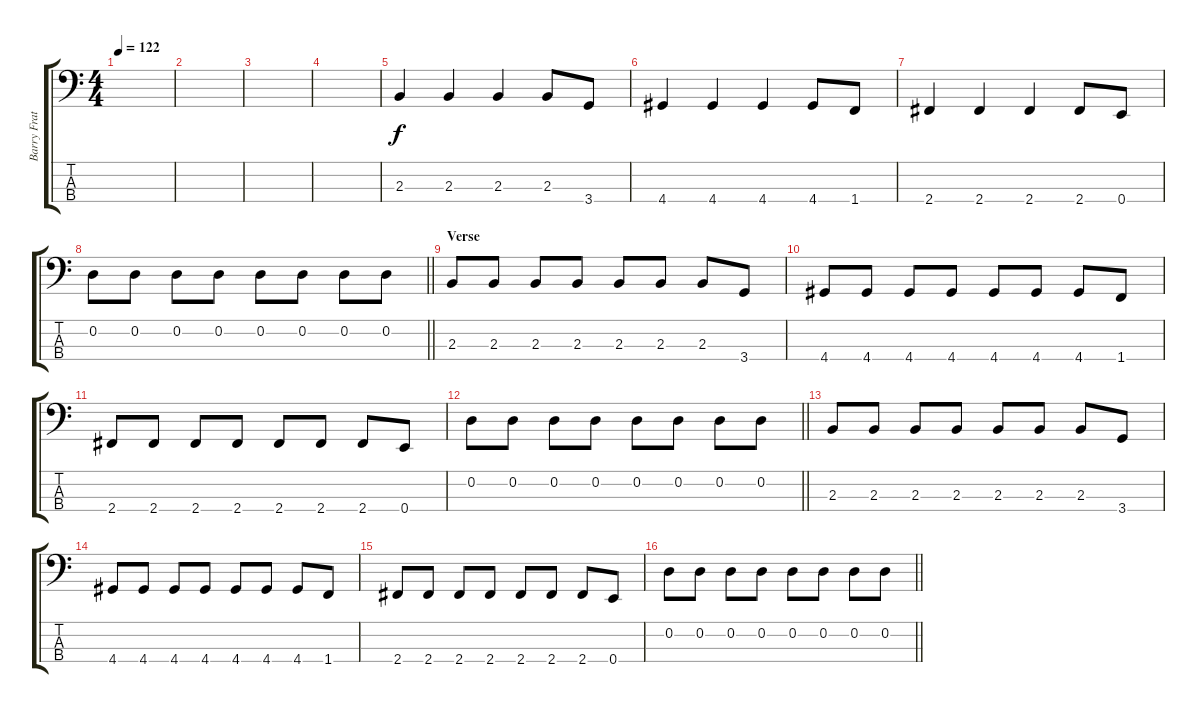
\track ("Barry Fratelli" "Barry Frat") {instrument electricbassfinger}
\staff {score tabs}
\tuning (G2 D2 A1 E1) {hide}
\ts (4 4)
\tempo 122
\clef f4
\ks c
|
|
|
|
2.3.4 2.3.4 2.3.4 2.3.8 3.4.8 |
4.4.4 4.4.4 4.4.4 4.4.8 1.4.8 |
2.4.4 2.4.4 2.4.4 2.4.8 0.4.8 |
\barLineRight lightlight
0.2.8 0.2.8 0.2.8 0.2.8 0.2.8 0.2.8 0.2.8 0.2.8 |
\section ("" "Verse")
2.3.8 2.3.8 2.3.8 2.3.8 2.3.8 2.3.8 2.3.8 3.4.8 |
4.4.8 4.4.8 4.4.8 4.4.8 4.4.8 4.4.8 4.4.8 1.4.8 |
2.4.8 2.4.8 2.4.8 2.4.8 2.4.8 2.4.8 2.4.8 0.4.8 |
\barLineRight lightlight
0.2.8 0.2.8 0.2.8 0.2.8 0.2.8 0.2.8 0.2.8 0.2.8 |
2.3.8 2.3.8 2.3.8 2.3.8 2.3.8 2.3.8 2.3.8 3.4.8 |
4.4.8 4.4.8 4.4.8 4.4.8 4.4.8 4.4.8 4.4.8 1.4.8 |
2.4.8 2.4.8 2.4.8 2.4.8 2.4.8 2.4.8 2.4.8 0.4.8 |
\barLineRight lightlight
0.2.8 0.2.8 0.2.8 0.2.8 0.2.8 0.2.8 0.2.8 0.2.8
